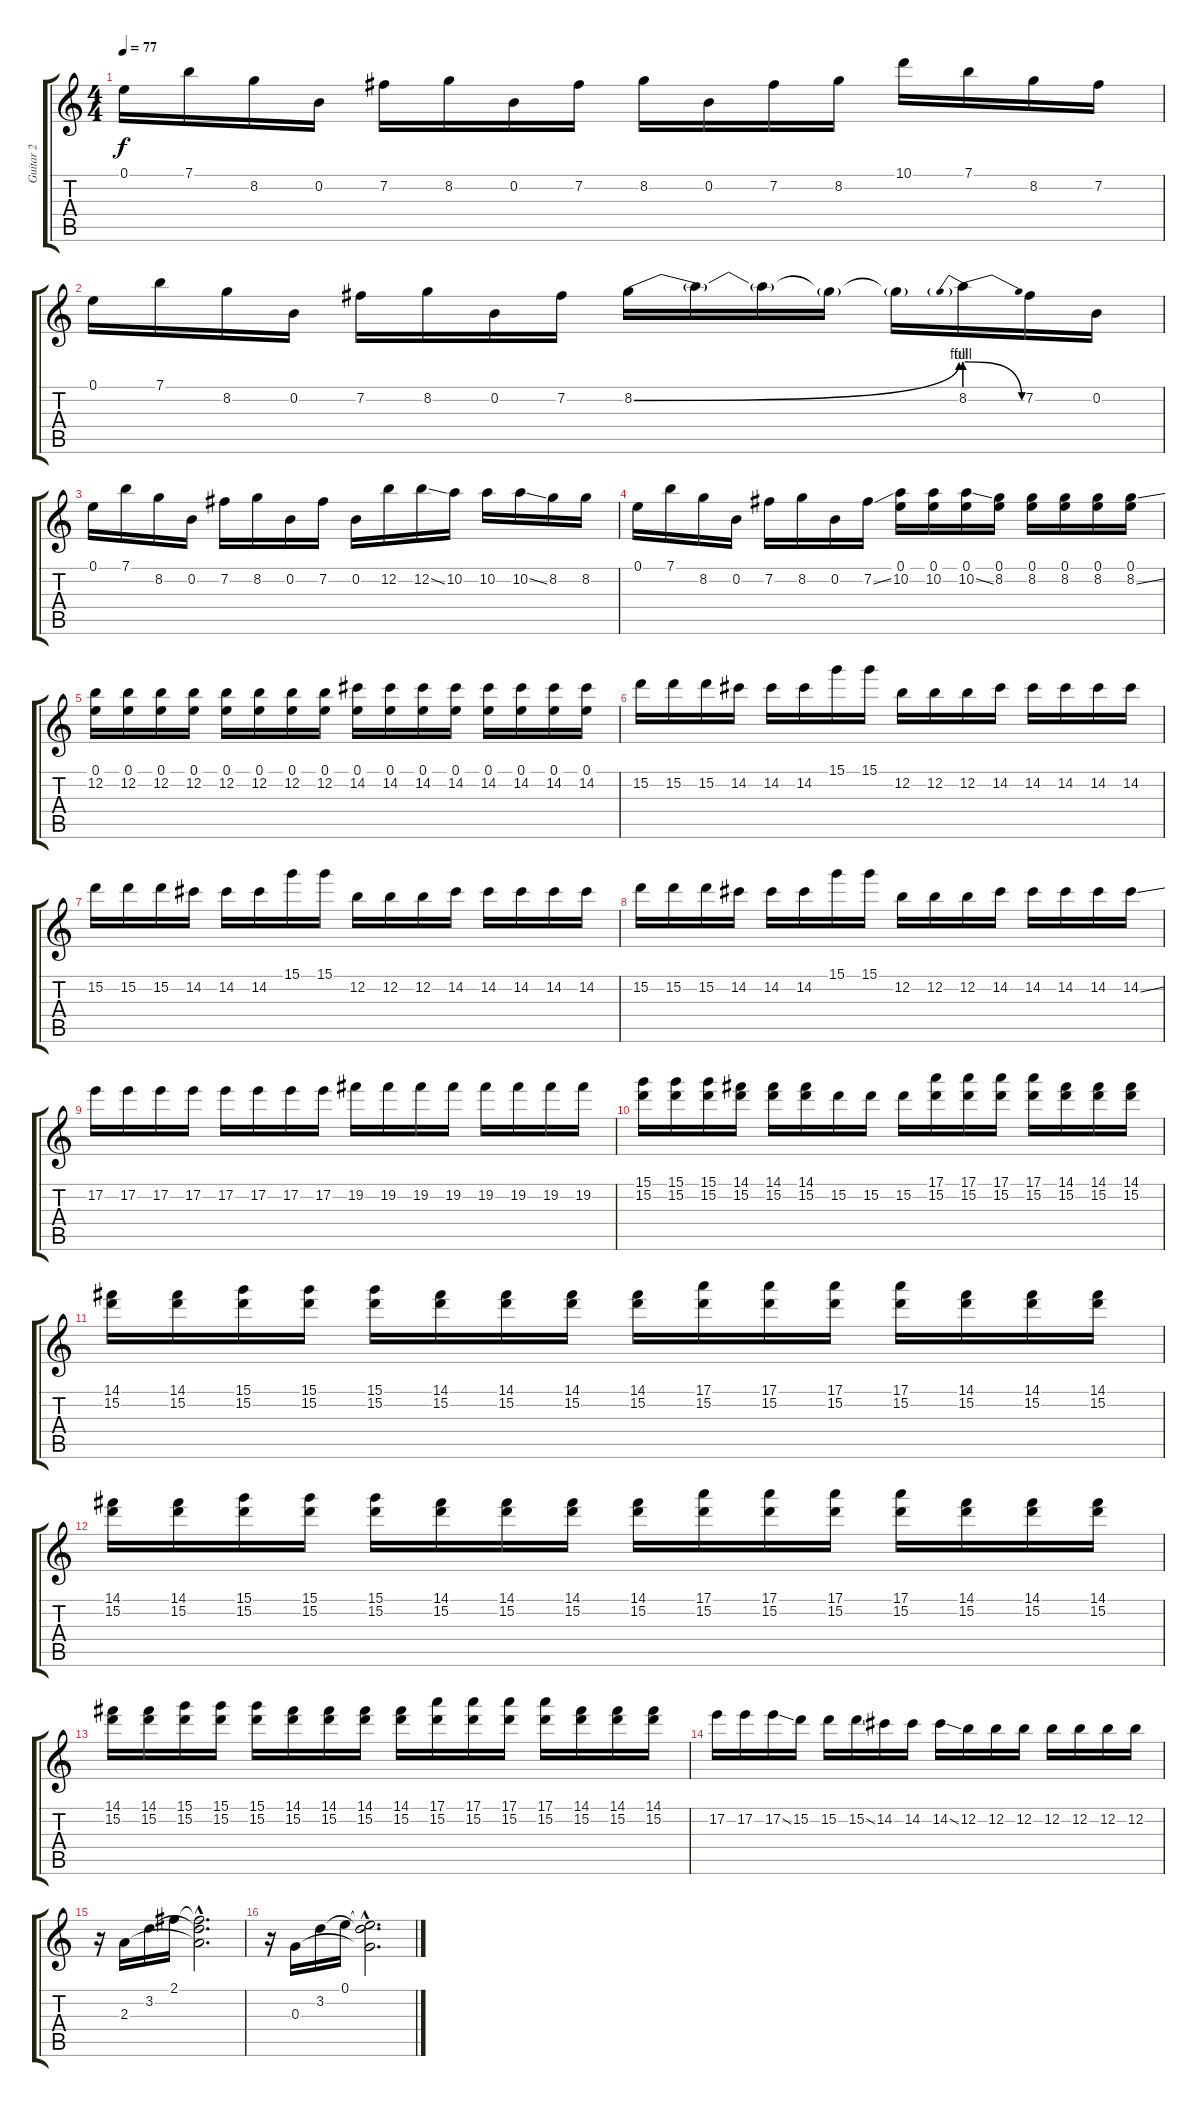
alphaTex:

\track ("Guitar 2" "Guitar 2") {instrument acousticguitarnylon}
\staff {score tabs}
\tuning (E4 B3 G3 D3 A2 D2) {hide}
\ts (4 4)
\tempo 77
\clef g2
\ks c
0.1.16{dy f} 7.1.16 8.2.16 0.2.16 7.2.16 8.2.16 0.2.16 7.2.16 8.2.16 0.2.16 7.2.16 8.2.16 10.1.16 7.1.16 8.2.16 7.2.16 |
0.1.16 7.1.16 8.2.16 0.2.16 7.2.16 8.2.16 0.2.16 7.2.16 8.2{be (bend 0 0 60 4)}.16 8.2{t}.16 8.2{t}.16 8.2{t}.16 8.2{t}.16 8.2{be (prebendrelease 0 4 60 0)}.16 7.2.16 0.2.16 |
0.1.16 7.1.16 8.2.16 0.2.16 7.2.16 8.2.16 0.2.16 7.2.16 0.2.16 12.2.16 12.2{ss}.16 10.2.16 10.2.16 10.2{ss}.16 8.2.16 8.2.16 |
0.1.16 7.1.16 8.2.16 0.2.16 7.2.16 8.2.16 0.2.16 7.2{ss}.16 (0.1 10.2).16 (0.1 10.2).16 (0.1 10.2{ss}).16 (0.1 8.2).16 (0.1 8.2).16 (0.1 8.2).16 (0.1 8.2).16 (0.1 8.2{ss}).16 |
(0.1 12.2).16 (0.1 12.2).16 (0.1 12.2).16 (0.1 12.2).16 (0.1 12.2).16 (0.1 12.2).16 (0.1 12.2).16 (0.1 12.2).16 (0.1 14.2).16 (0.1 14.2).16 (0.1 14.2).16 (0.1 14.2).16 (0.1 14.2).16 (0.1 14.2).16 (0.1 14.2).16 (0.1 14.2).16 |
15.2.16 15.2.16 15.2.16 14.2.16 14.2.16 14.2.16 15.1.16 15.1.16 12.2.16 12.2.16 12.2.16 14.2.16 14.2.16 14.2.16 14.2.16 14.2.16 |
15.2.16 15.2.16 15.2.16 14.2.16 14.2.16 14.2.16 15.1.16 15.1.16 12.2.16 12.2.16 12.2.16 14.2.16 14.2.16 14.2.16 14.2.16 14.2.16 |
15.2.16 15.2.16 15.2.16 14.2.16 14.2.16 14.2.16 15.1.16 15.1.16 12.2.16 12.2.16 12.2.16 14.2.16 14.2.16 14.2.16 14.2.16 14.2{ss}.16 |
17.2.16 17.2.16 17.2.16 17.2.16 17.2.16 17.2.16 17.2.16 17.2.16 19.2.16 19.2.16 19.2.16 19.2.16 19.2.16 19.2.16 19.2.16 19.2.16 |
(15.1 15.2).16 (15.1 15.2).16 (15.1 15.2).16 (14.1 15.2).16 (14.1 15.2).16 (14.1 15.2).16 15.2.16 15.2.16 15.2.16 (17.1 15.2).16 (17.1 15.2).16 (17.1 15.2).16 (17.1 15.2).16 (14.1 15.2).16 (14.1 15.2).16 (14.1 15.2).16 |
(14.1 15.2).16 (14.1 15.2).16 (15.1 15.2).16 (15.1 15.2).16 (15.1 15.2).16 (14.1 15.2).16 (14.1 15.2).16 (14.1 15.2).16 (14.1 15.2).16 (17.1 15.2).16 (17.1 15.2).16 (17.1 15.2).16 (17.1 15.2).16 (14.1 15.2).16 (14.1 15.2).16 (14.1 15.2).16 |
(14.1 15.2).16 (14.1 15.2).16 (15.1 15.2).16 (15.1 15.2).16 (15.1 15.2).16 (14.1 15.2).16 (14.1 15.2).16 (14.1 15.2).16 (14.1 15.2).16 (17.1 15.2).16 (17.1 15.2).16 (17.1 15.2).16 (17.1 15.2).16 (14.1 15.2).16 (14.1 15.2).16 (14.1 15.2).16 |
(14.1 15.2).16 (14.1 15.2).16 (15.1 15.2).16 (15.1 15.2).16 (15.1 15.2).16 (14.1 15.2).16 (14.1 15.2).16 (14.1 15.2).16 (14.1 15.2).16 (17.1 15.2).16 (17.1 15.2).16 (17.1 15.2).16 (17.1 15.2).16 (14.1 15.2).16 (14.1 15.2).16 (14.1 15.2).16 |
17.2.16 17.2.16 17.2{ss}.16 15.2.16 15.2.16 15.2{ss}.16 14.2.16 14.2.16 14.2{ss}.16 12.2.16 12.2.16 12.2.16 12.2.16 12.2.16 12.2.16 12.2.16 |
r.16{instrument acousticguitarnylon} 2.3.16 3.2.16 2.1.16 (2.1{hac t} 3.2{hac t} 2.3{hac t}).2{d} |
r.16 0.3.16 3.2.16 0.1.16 (0.1{hac t} 3.2{hac t} 0.3{hac t}).2{d}
